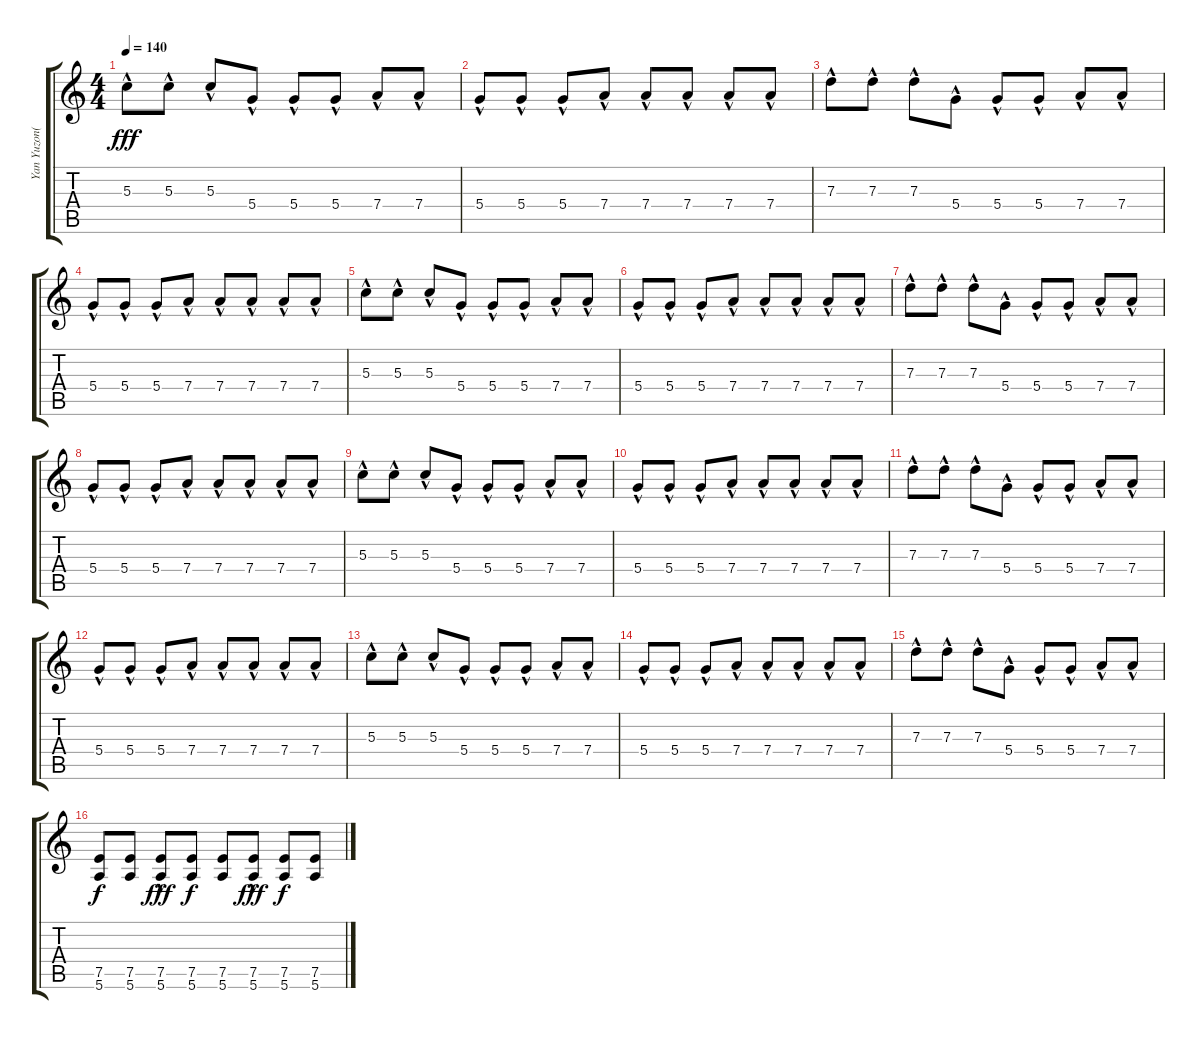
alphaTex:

\track ("Yan Yuzon(Lead)" "Yan Yuzon(") {instrument distortionguitar}
\staff {score tabs}
\tuning (E4 B3 G3 D3 A2 E2) {hide}
\ts (4 4)
\tempo 140
\clef g2
\ks c
5.3{hac}.8{dy fff} 5.3{hac}.8 5.3{hac}.8 5.4{hac}.8 5.4{hac}.8 5.4{hac}.8 7.4{hac}.8 7.4{hac}.8 |
5.4{hac}.8 5.4{hac}.8 5.4{hac}.8 7.4{hac}.8 7.4{hac}.8 7.4{hac}.8 7.4{hac}.8 7.4{hac}.8 |
7.3{hac}.8 7.3{hac}.8 7.3{hac}.8 5.4{hac}.8 5.4{hac}.8 5.4{hac}.8 7.4{hac}.8 7.4{hac}.8 |
5.4{hac}.8 5.4{hac}.8 5.4{hac}.8 7.4{hac}.8 7.4{hac}.8 7.4{hac}.8 7.4{hac}.8 7.4{hac}.8 |
5.3{hac}.8 5.3{hac}.8 5.3{hac}.8 5.4{hac}.8 5.4{hac}.8 5.4{hac}.8 7.4{hac}.8 7.4{hac}.8 |
5.4{hac}.8 5.4{hac}.8 5.4{hac}.8 7.4{hac}.8 7.4{hac}.8 7.4{hac}.8 7.4{hac}.8 7.4{hac}.8 |
7.3{hac}.8 7.3{hac}.8 7.3{hac}.8 5.4{hac}.8 5.4{hac}.8 5.4{hac}.8 7.4{hac}.8 7.4{hac}.8 |
5.4{hac}.8 5.4{hac}.8 5.4{hac}.8 7.4{hac}.8 7.4{hac}.8 7.4{hac}.8 7.4{hac}.8 7.4{hac}.8 |
5.3{hac}.8 5.3{hac}.8 5.3{hac}.8 5.4{hac}.8 5.4{hac}.8 5.4{hac}.8 7.4{hac}.8 7.4{hac}.8 |
5.4{hac}.8 5.4{hac}.8 5.4{hac}.8 7.4{hac}.8 7.4{hac}.8 7.4{hac}.8 7.4{hac}.8 7.4{hac}.8 |
7.3{hac}.8 7.3{hac}.8 7.3{hac}.8 5.4{hac}.8 5.4{hac}.8 5.4{hac}.8 7.4{hac}.8 7.4{hac}.8 |
5.4{hac}.8 5.4{hac}.8 5.4{hac}.8 7.4{hac}.8 7.4{hac}.8 7.4{hac}.8 7.4{hac}.8 7.4{hac}.8 |
5.3{hac}.8 5.3{hac}.8 5.3{hac}.8 5.4{hac}.8 5.4{hac}.8 5.4{hac}.8 7.4{hac}.8 7.4{hac}.8 |
5.4{hac}.8 5.4{hac}.8 5.4{hac}.8 7.4{hac}.8 7.4{hac}.8 7.4{hac}.8 7.4{hac}.8 7.4{hac}.8 |
7.3{hac}.8 7.3{hac}.8 7.3{hac}.8 5.4{hac}.8 5.4{hac}.8 5.4{hac}.8 7.4{hac}.8 7.4{hac}.8 |
(7.5 5.6).8{dy f} (7.5 5.6).8 (7.5{hac} 5.6).8{dy fff} (7.5 5.6).8{dy f} (7.5 5.6).8 (7.5{hac} 5.6).8{dy fff} (7.5 5.6).8{dy f} (7.5 5.6).8
